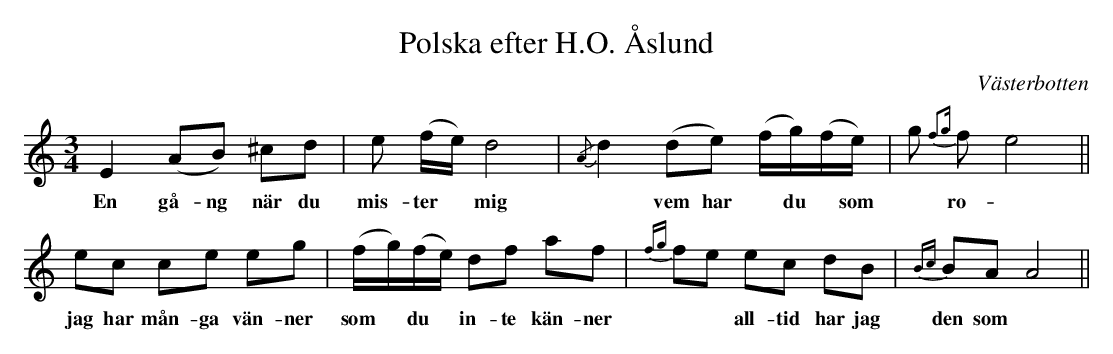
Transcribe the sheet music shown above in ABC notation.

X:1
T: Polska efter H.O. Åslund
O: Västerbotten
M: 3/4
L: 1/16
K: Am
E4 (A2B2) ^c2d2 | e2 (fe) d8 | {/A}d4 (d2e2) (fg)(fe) | g2 {f2g}f2 e8 ||
w:En gå-ng när du mis-ter ~ mig ~ vem har ~ du ~ som ~ ro- ~ ~ ar dig
e2c2 c2e2 e2g2 | (fg)(fe) d2f2 a2f2 | {fg}f2e2 e2c2 d2B2 | {Bc}B2A2 A8 ||
w:jag har mån-ga vän-ner som ~ du ~ in-te kän-ner ~ ~ all-tid har jag den som ~ ~ ro-ar mig
